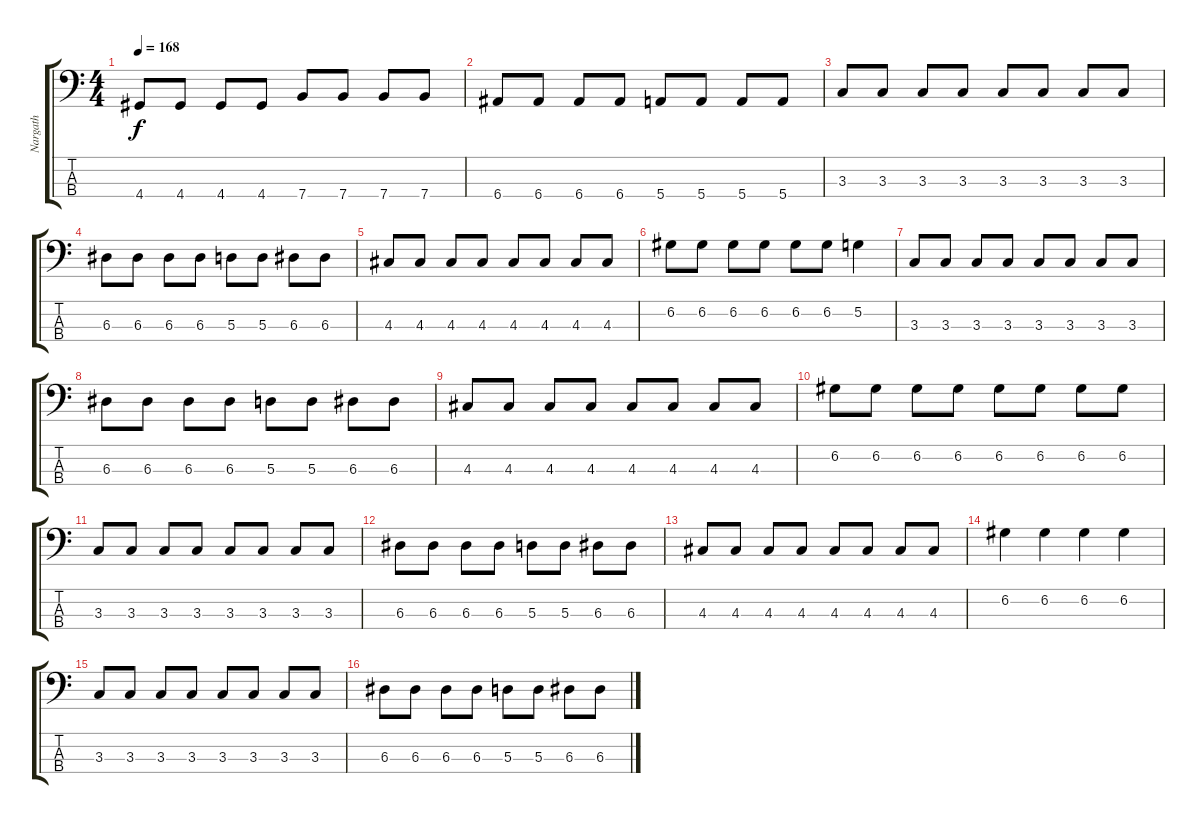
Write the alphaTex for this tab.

\track ("Nargath" "Nargath") {instrument electricbassfinger}
\staff {score tabs}
\tuning (G2 D2 A1 E1) {hide}
\ts (4 4)
\tempo 168
\clef f4
\ks c
4.4.8{dy f} 4.4.8 4.4.8 4.4.8 7.4.8 7.4.8 7.4.8 7.4.8 |
6.4.8 6.4.8 6.4.8 6.4.8 5.4.8 5.4.8 5.4.8 5.4.8 |
3.3.8 3.3.8 3.3.8 3.3.8 3.3.8 3.3.8 3.3.8 3.3.8 |
6.3.8 6.3.8 6.3.8 6.3.8 5.3.8 5.3.8 6.3.8 6.3.8 |
4.3.8 4.3.8 4.3.8 4.3.8 4.3.8 4.3.8 4.3.8 4.3.8 |
6.2.8 6.2.8 6.2.8 6.2.8 6.2.8 6.2.8 5.2.4 |
3.3.8 3.3.8 3.3.8 3.3.8 3.3.8 3.3.8 3.3.8 3.3.8 |
6.3.8 6.3.8 6.3.8 6.3.8 5.3.8 5.3.8 6.3.8 6.3.8 |
4.3.8 4.3.8 4.3.8 4.3.8 4.3.8 4.3.8 4.3.8 4.3.8 |
6.2.8 6.2.8 6.2.8 6.2.8 6.2.8 6.2.8 6.2.8 6.2.8 |
3.3.8 3.3.8 3.3.8 3.3.8 3.3.8 3.3.8 3.3.8 3.3.8 |
6.3.8 6.3.8 6.3.8 6.3.8 5.3.8 5.3.8 6.3.8 6.3.8 |
4.3.8 4.3.8 4.3.8 4.3.8 4.3.8 4.3.8 4.3.8 4.3.8 |
6.2.4 6.2.4 6.2.4 6.2.4 |
3.3.8 3.3.8 3.3.8 3.3.8 3.3.8 3.3.8 3.3.8 3.3.8 |
6.3.8 6.3.8 6.3.8 6.3.8 5.3.8 5.3.8 6.3.8 6.3.8
